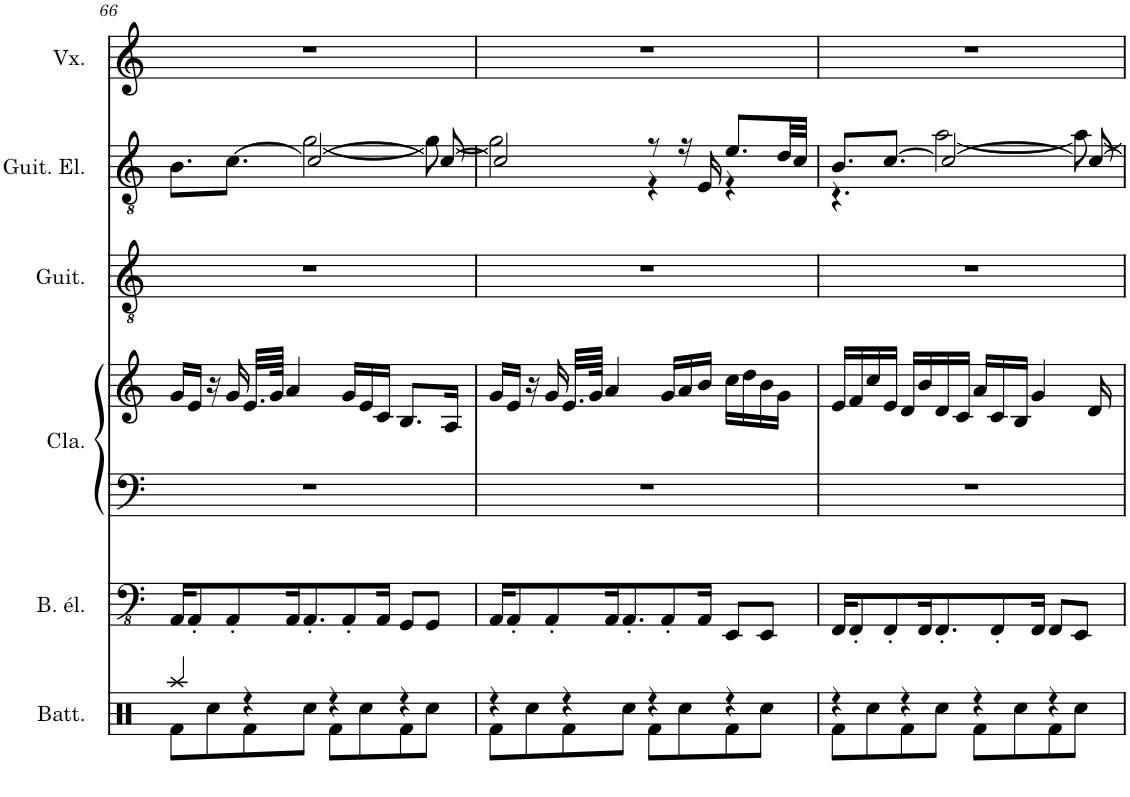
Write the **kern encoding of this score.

**kern	**kern	**kern	**kern	**kern	**kern	**kern
*part6	*part5	*part4	*part4	*part3	*part2	*part1
*staff7	*staff6	*staff5	*staff4	*staff3	*staff2	*staff1
*I"Batterie	*I"Basse électrique	*I"Clavier	*	*I"Guitare acoustique	*I"Guitare électrique	*I"Voix
*I'Batt.	*I'B. él.	*I'Cla.	*	*I'Guit.	*I'Guit. El.	*I'Vx.
!!LO:PB:g=z
*clefX	*clefFv4	*clefF4	*clefG2	*clefGv2	*clefGv2	*clefG2
*k[]	*k[]	*k[]	*k[]	*k[]	*k[]	*k[]
*M4/4	*M4/4	*M4/4	*M4/4	*M4/4	*M4/4	*M4/4
=66	=66	=66	=66	=66	=66	=66
*^	*	*	*	*	*^	*
4Raa/	8Rf\L	16AAA/KL	1r	16g/LL	1r	8.B\L	4.ryy	1r
.	.	8AAA'/	.	16e/JJ	.	.	.	.
.	8Rcc\	.	.	16r	.	.	.	.
.	.	8AAA'/	.	16g/	.	[8.c\J	.	.
4r	8Rf\	.	.	32.e/LLL	.	.	.	.
.	.	.	.	64g/JJJk	.	.	.	.
.	.	16AAA/K	.	4a/	.	.	.	.
.	8Rcc\J	8.AAA'/	.	.	.	2c/_	[2g\	.
4r	8Rf\L	.	.	.	.	.	.	.
.	.	8AAA'/	.	16g/LL	.	.	.	.
.	8Rcc\	.	.	16e/	.	.	.	.
.	.	16AAA/Jk	.	16c/JJ	.	.	.	.
4r	8Rf\	8GGG/L	.	8.B/L	.	.	.	.
.	8Rcc\J	8GGG/J	.	.	.	8c/_	8g\_	.
.	.	.	.	16A/Jk	.	.	.	.
=67	=67	=67	=67	=67	=67	=67	=67	=67
4r	8Rf\L	16AAA/KL	1r	16g/LL	1r	2c/]	2g\]	1r
.	.	8AAA'/	.	16e/JJ	.	.	.	.
.	8Rcc\	.	.	16r	.	.	.	.
.	.	8AAA'/	.	16g/	.	.	.	.
4r	8Rf\	.	.	32.e/LLL	.	.	.	.
.	.	.	.	64g/JJJk	.	.	.	.
.	.	16AAA/K	.	4a/	.	.	.	.
.	8Rcc\J	8.AAA'/	.	.	.	.	.	.
4r	8Rf\L	.	.	.	.	8r	4r	.
.	.	8AAA'/	.	16g/LL	.	.	.	.
.	8Rcc\	.	.	16a/	.	16r	.	.
.	.	16AAA/Jk	.	16b/JJ	.	16E/	.	.
4r	8Rf\	8EEE/L	.	16cc\LL	.	8.e/L	4r	.
.	.	.	.	16dd\	.	.	.	.
.	8Rcc\J	8EEE/J	.	16b\	.	.	.	.
.	.	.	.	16g\JJ	.	32d/LL	.	.
.	.	.	.	.	.	32c/JJJ	.	.
=68	=68	=68	=68	=68	=68	=68	=68	=68
4r	8Rf\L	16FFF/KL	1r	16e/LL	1r	8.B/L	4.r	1r
.	.	8FFF'/	.	16f/	.	.	.	.
.	8Rcc\	.	.	16cc/	.	.	.	.
.	.	8FFF'/	.	16e/JJ	.	[8.c/J	.	.
4r	8Rf\	.	.	16d/LL	.	.	.	.
.	.	16FFF/K	.	16b/	.	.	.	.
.	8Rcc\J	8.FFF'/	.	16d/	.	2c/_	[2a\	.
.	.	.	.	16c/JJ	.	.	.	.
4r	8Rf\L	.	.	16a/LL	.	.	.	.
.	.	8FFF'/	.	16c/	.	.	.	.
.	8Rcc\	.	.	16B/JJ	.	.	.	.
.	.	16FFF/Jk	.	4g/	.	.	.	.
4r	8Rf\	8FFF/L	.	.	.	.	.	.
.	8Rcc\J	8EEE/J	.	.	.	8c/_	8a\_	.
.	.	.	.	16d/	.	.	.	.
*v	*v	*	*	*	*	*v	*v	*
=	=	=	=	=	=	=
*-	*-	*-	*-	*-	*-	*-
